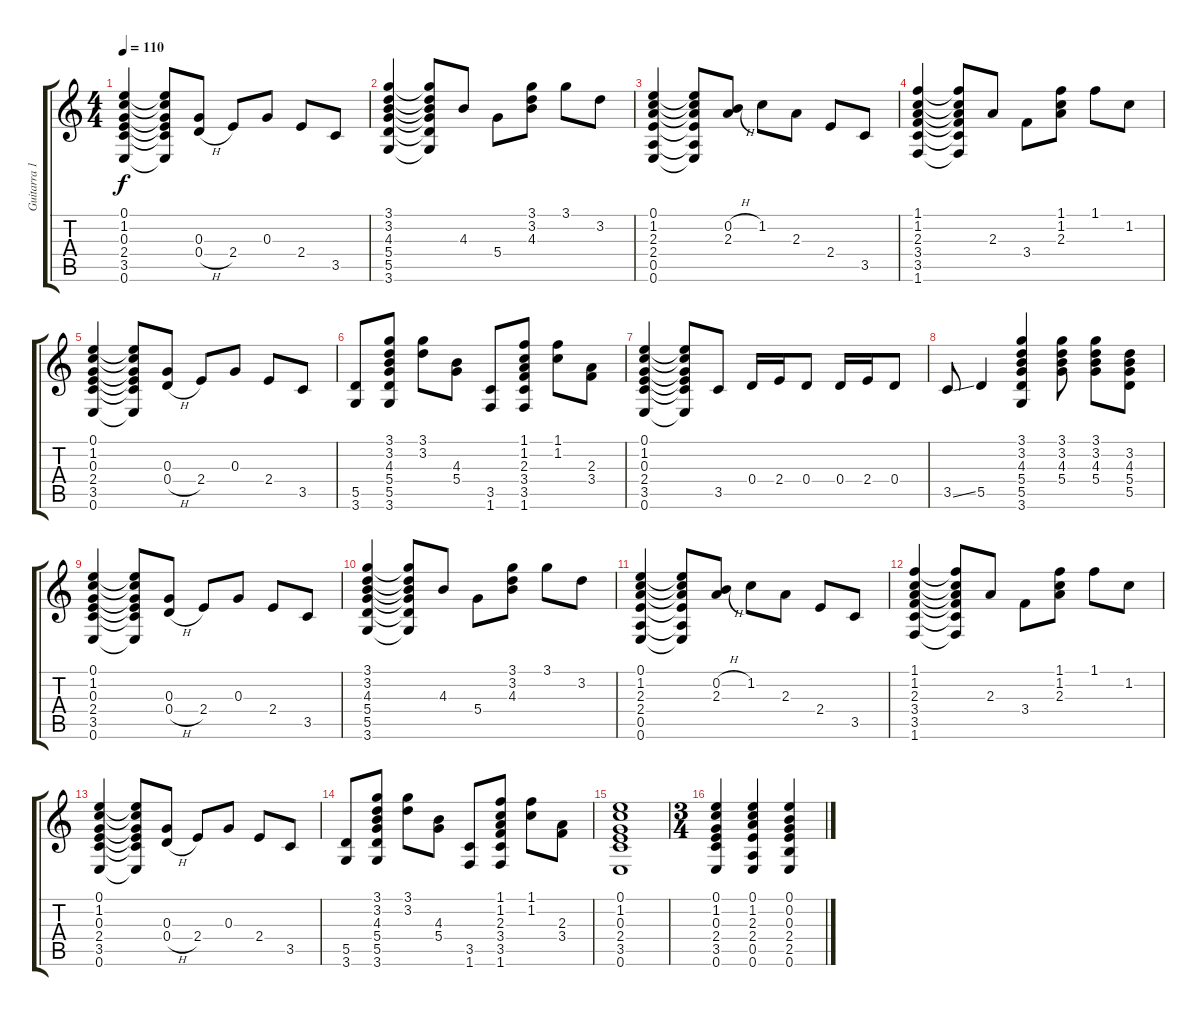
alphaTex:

\track ("Guitarra 1" "Guitarra 1") {instrument acousticguitarsteel}
\staff {score tabs}
\tuning (E4 B3 G3 D3 A2 E2) {hide}
\ts (4 4)
\tempo 110
\clef g2
\ks c
(0.1 1.2 0.3 2.4 3.5 0.6).4{dy f} (0.1{t} 1.2{t} 0.3{t} 2.4{t} 3.5{t} 0.6{t}).8 (0.3 0.4{h}).8 2.4.8 0.3.8 2.4.8 3.5.8 |
(3.1 3.2 4.3 5.4 5.5 3.6).4 (3.1{t} 3.2{t} 4.3{t} 5.4{t} 5.5{t} 3.6{t}).8 4.3.8 5.4.8 (3.1 3.2 4.3).8 3.1.8 3.2.8 |
(0.1 1.2 2.3 2.4 0.5 0.6).4 (0.1{t} 1.2{t} 2.3{t} 2.4{t} 0.5{t} 0.6{t}).8 (0.2{h} 2.3).8 1.2.8 2.3.8 2.4.8 3.5.8 |
(1.1 1.2 2.3 3.4 3.5 1.6).4 (1.1{t} 1.2{t} 2.3{t} 3.4{t} 3.5{t} 1.6{t}).8 2.3.8 3.4.8 (1.1 1.2 2.3).8 1.1.8 1.2.8 |
(0.1 1.2 0.3 2.4 3.5 0.6).4 (0.1{t} 1.2{t} 0.3{t} 2.4{t} 3.5{t} 0.6{t}).8 (0.3 0.4{h}).8 2.4.8 0.3.8 2.4.8 3.5.8 |
(5.5 3.6).8 (3.1 3.2 4.3 5.4 5.5 3.6).8 (3.1 3.2).8 (4.3 5.4).8 (3.5 1.6).8 (1.1 1.2 2.3 3.4 3.5 1.6).8 (1.1 1.2).8 (2.3 3.4).8 |
(0.1 1.2 0.3 2.4 3.5 0.6).4 (0.1{t} 1.2{t} 0.3{t} 2.4{t} 3.5{t} 0.6{t}).8 3.5.8 0.4.16 2.4.16 0.4.8 0.4.16 2.4.16 0.4.8 |
3.5{ss}.8 5.5.4 (3.1 3.2 4.3 5.4 5.5 3.6).4 (3.1 3.2 4.3 5.4).8 (3.1 3.2 4.3 5.4).8 (3.2 4.3 5.4 5.5).8 |
(0.1 1.2 0.3 2.4 3.5 0.6).4 (0.1{t} 1.2{t} 0.3{t} 2.4{t} 3.5{t} 0.6{t}).8 (0.3 0.4{h}).8 2.4.8 0.3.8 2.4.8 3.5.8 |
(3.1 3.2 4.3 5.4 5.5 3.6).4 (3.1{t} 3.2{t} 4.3{t} 5.4{t} 5.5{t} 3.6{t}).8 4.3.8 5.4.8 (3.1 3.2 4.3).8 3.1.8 3.2.8 |
(0.1 1.2 2.3 2.4 0.5 0.6).4 (0.1{t} 1.2{t} 2.3{t} 2.4{t} 0.5{t} 0.6{t}).8 (0.2{h} 2.3).8 1.2.8 2.3.8 2.4.8 3.5.8 |
(1.1 1.2 2.3 3.4 3.5 1.6).4 (1.1{t} 1.2{t} 2.3{t} 3.4{t} 3.5{t} 1.6{t}).8 2.3.8 3.4.8 (1.1 1.2 2.3).8 1.1.8 1.2.8 |
(0.1 1.2 0.3 2.4 3.5 0.6).4 (0.1{t} 1.2{t} 0.3{t} 2.4{t} 3.5{t} 0.6{t}).8 (0.3 0.4{h}).8 2.4.8 0.3.8 2.4.8 3.5.8 |
(5.5 3.6).8 (3.1 3.2 4.3 5.4 5.5 3.6).8 (3.1 3.2).8 (4.3 5.4).8 (3.5 1.6).8 (1.1 1.2 2.3 3.4 3.5 1.6).8 (1.1 1.2).8 (2.3 3.4).8 |
(0.1 1.2 0.3 2.4 3.5 0.6).1 |
\ts (3 4)
(0.1 1.2 0.3 2.4 3.5 0.6).4 (0.1 1.2 2.3 2.4 0.5 0.6).4 (0.1 0.2 0.3 2.4 2.5 0.6).4
